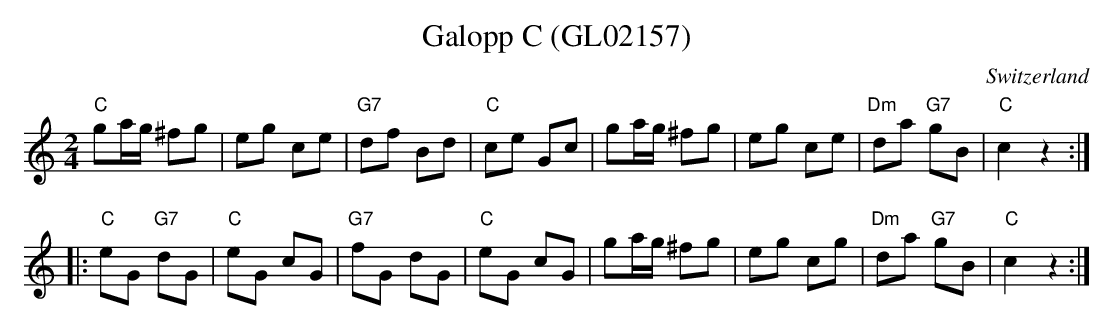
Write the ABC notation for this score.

X:1
T:Galopp C (GL02157)
O:Switzerland
M:2/4
L:1/8
K:C major
"C"ga/g/ ^fg | eg ce | "G7"df Bd | "C"ce Gc  | ga/g/ ^fg | eg ce | "Dm"da "G7"gB | "C"c2z2 :|
|: "C"eG  "G7"dG | "C"eG cG | "G7"fG dG | "C"eG cG | ga/g/ ^fg | eg cg | "Dm"da "G7"gB | "C"c2z2 :|
